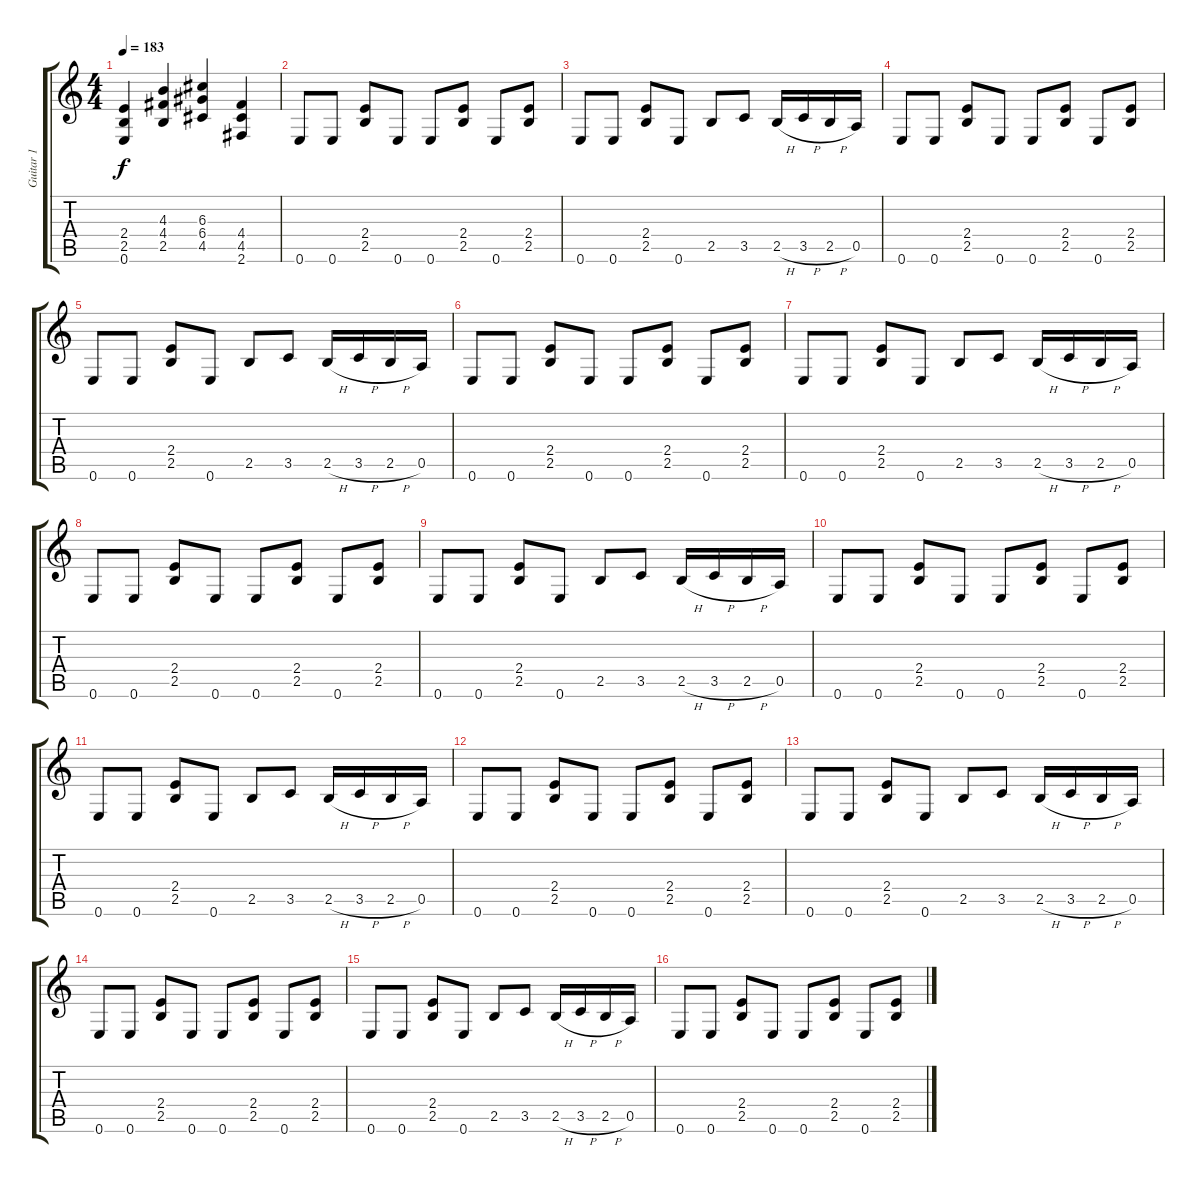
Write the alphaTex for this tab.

\track ("Guitar 1" "Guitar 1") {instrument distortionguitar}
\staff {score tabs}
\tuning (E4 B3 G3 D3 A2 E2) {hide}
\ts (4 4)
\tempo 183
\clef g2
\ks c
(2.4{t} 2.5{t} 0.6{t}).4{dy f} (4.3 4.4 2.5).4 (6.3 6.4 4.5).4 (4.4 4.5 2.6).4 |
0.6.8 0.6.8 (2.4 2.5).8 0.6.8 0.6.8 (2.4 2.5).8 0.6.8 (2.4 2.5).8 |
0.6.8 0.6.8 (2.4 2.5).8 0.6.8 2.5.8 3.5.8 2.5{h}.16 3.5{h}.16 2.5{h}.16 0.5.16 |
0.6.8 0.6.8 (2.4 2.5).8 0.6.8 0.6.8 (2.4 2.5).8 0.6.8 (2.4 2.5).8 |
0.6.8 0.6.8 (2.4 2.5).8 0.6.8 2.5.8 3.5.8 2.5{h}.16 3.5{h}.16 2.5{h}.16 0.5.16 |
0.6.8 0.6.8 (2.4 2.5).8 0.6.8 0.6.8 (2.4 2.5).8 0.6.8 (2.4 2.5).8 |
0.6.8 0.6.8 (2.4 2.5).8 0.6.8 2.5.8 3.5.8 2.5{h}.16 3.5{h}.16 2.5{h}.16 0.5.16 |
0.6.8 0.6.8 (2.4 2.5).8 0.6.8 0.6.8 (2.4 2.5).8 0.6.8 (2.4 2.5).8 |
0.6.8 0.6.8 (2.4 2.5).8 0.6.8 2.5.8 3.5.8 2.5{h}.16 3.5{h}.16 2.5{h}.16 0.5.16 |
0.6.8 0.6.8 (2.4 2.5).8 0.6.8 0.6.8 (2.4 2.5).8 0.6.8 (2.4 2.5).8 |
0.6.8 0.6.8 (2.4 2.5).8 0.6.8 2.5.8 3.5.8 2.5{h}.16 3.5{h}.16 2.5{h}.16 0.5.16 |
0.6.8 0.6.8 (2.4 2.5).8 0.6.8 0.6.8 (2.4 2.5).8 0.6.8 (2.4 2.5).8 |
0.6.8 0.6.8 (2.4 2.5).8 0.6.8 2.5.8 3.5.8 2.5{h}.16 3.5{h}.16 2.5{h}.16 0.5.16 |
0.6.8 0.6.8 (2.4 2.5).8 0.6.8 0.6.8 (2.4 2.5).8 0.6.8 (2.4 2.5).8 |
0.6.8 0.6.8 (2.4 2.5).8 0.6.8 2.5.8 3.5.8 2.5{h}.16 3.5{h}.16 2.5{h}.16 0.5.16 |
0.6.8 0.6.8 (2.4 2.5).8 0.6.8 0.6.8 (2.4 2.5).8 0.6.8 (2.4 2.5).8
